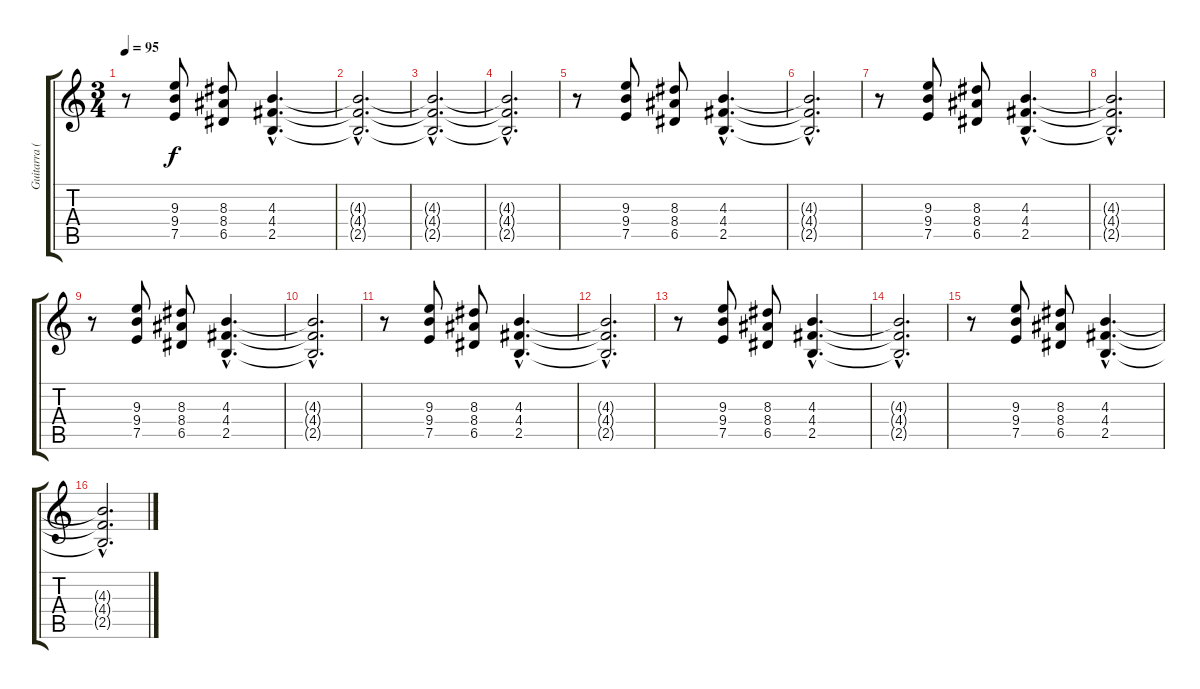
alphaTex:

\track ("Guitarra (Mike)" "Guitarra (") {instrument distortionguitar}
\staff {score tabs}
\tuning (E4 B3 G3 D3 A2 E2) {hide}
\ts (3 4)
\tempo 95
\clef g2
\ks c
r.8{dy f} (9.3 9.4 7.5).8 (8.3 8.4 6.5).8 (4.3{hac} 4.4{hac} 2.5{hac}).4{d} |
(4.3{hac t} 4.4{hac t} 2.5{hac t}).2{d} |
(4.3{hac t} 4.4{hac t} 2.5{hac t}).2{d} |
(4.3{hac t} 4.4{hac t} 2.5{hac t}).2{d} |
r.8 (9.3 9.4 7.5).8 (8.3 8.4 6.5).8 (4.3{hac} 4.4{hac} 2.5{hac}).4{d} |
(4.3{hac t} 4.4{hac t} 2.5{hac t}).2{d} |
r.8 (9.3 9.4 7.5).8 (8.3 8.4 6.5).8 (4.3{hac} 4.4{hac} 2.5{hac}).4{d} |
(4.3{hac t} 4.4{hac t} 2.5{hac t}).2{d} |
r.8 (9.3 9.4 7.5).8 (8.3 8.4 6.5).8 (4.3{hac} 4.4{hac} 2.5{hac}).4{d} |
(4.3{hac t} 4.4{hac t} 2.5{hac t}).2{d} |
r.8 (9.3 9.4 7.5).8 (8.3 8.4 6.5).8 (4.3{hac} 4.4{hac} 2.5{hac}).4{d} |
(4.3{hac t} 4.4{hac t} 2.5{hac t}).2{d} |
r.8 (9.3 9.4 7.5).8 (8.3 8.4 6.5).8 (4.3{hac} 4.4{hac} 2.5{hac}).4{d} |
(4.3{hac t} 4.4{hac t} 2.5{hac t}).2{d} |
r.8 (9.3 9.4 7.5).8 (8.3 8.4 6.5).8 (4.3{hac} 4.4{hac} 2.5{hac}).4{d} |
(4.3{hac t} 4.4{hac t} 2.5{hac t}).2{d}
